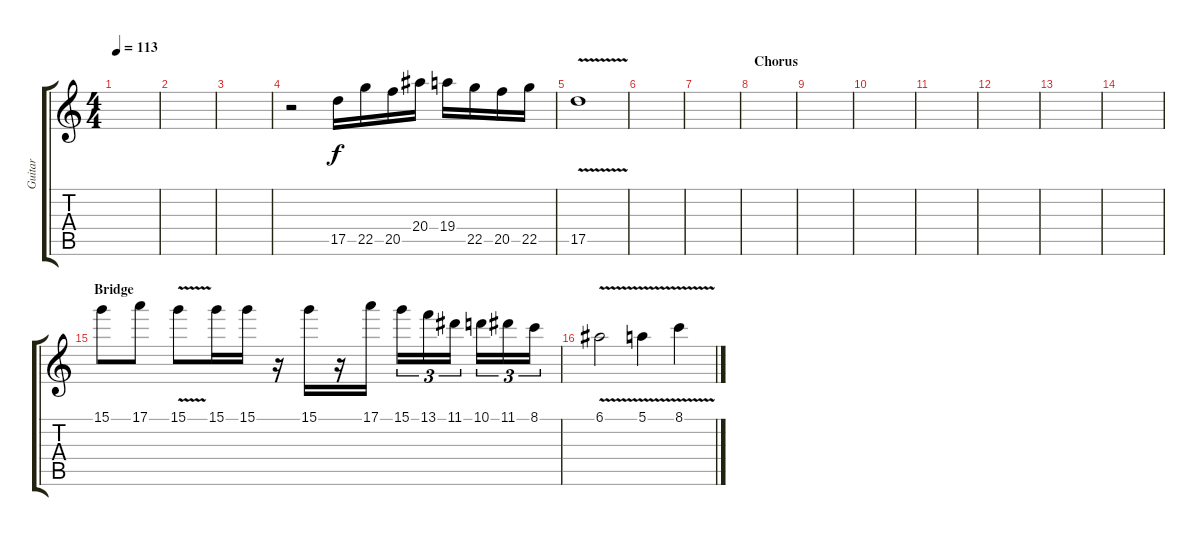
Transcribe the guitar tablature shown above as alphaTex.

\track ("Guitar" "Guitar") {instrument overdrivenguitar}
\staff {score tabs}
\tuning (E4 B3 G3 D3 A2 E2) {hide}
\ts (4 4)
\tempo 113
\clef g2
\ks c
|
|
|
r.2{volume 15 balance 13 instrument overdrivenguitar} 17.5.16 22.5.16 20.5.16 20.4.16 19.4.16 22.5.16 20.5.16 22.5.16 |
17.5{v}.1{volume 8} |
|
|
\section ("" "Chorus")
|
|
|
|
|
|
|
\section ("" "Bridge")
15.1.8{volume 15 balance 8 instrument overdrivenguitar} 17.1.8 15.1{v}.8 15.1.16 15.1.16 r.16 15.1.16 r.16 17.1.16 15.1.16{tu (3 2)} 13.1.16{tu (3 2)} 11.1.16{tu (3 2)} 10.1.16{tu (3 2)} 11.1.16{tu (3 2)} 8.1.16{tu (3 2)} |
6.1{v}.2 5.1{v}.4 8.1{v}.4
